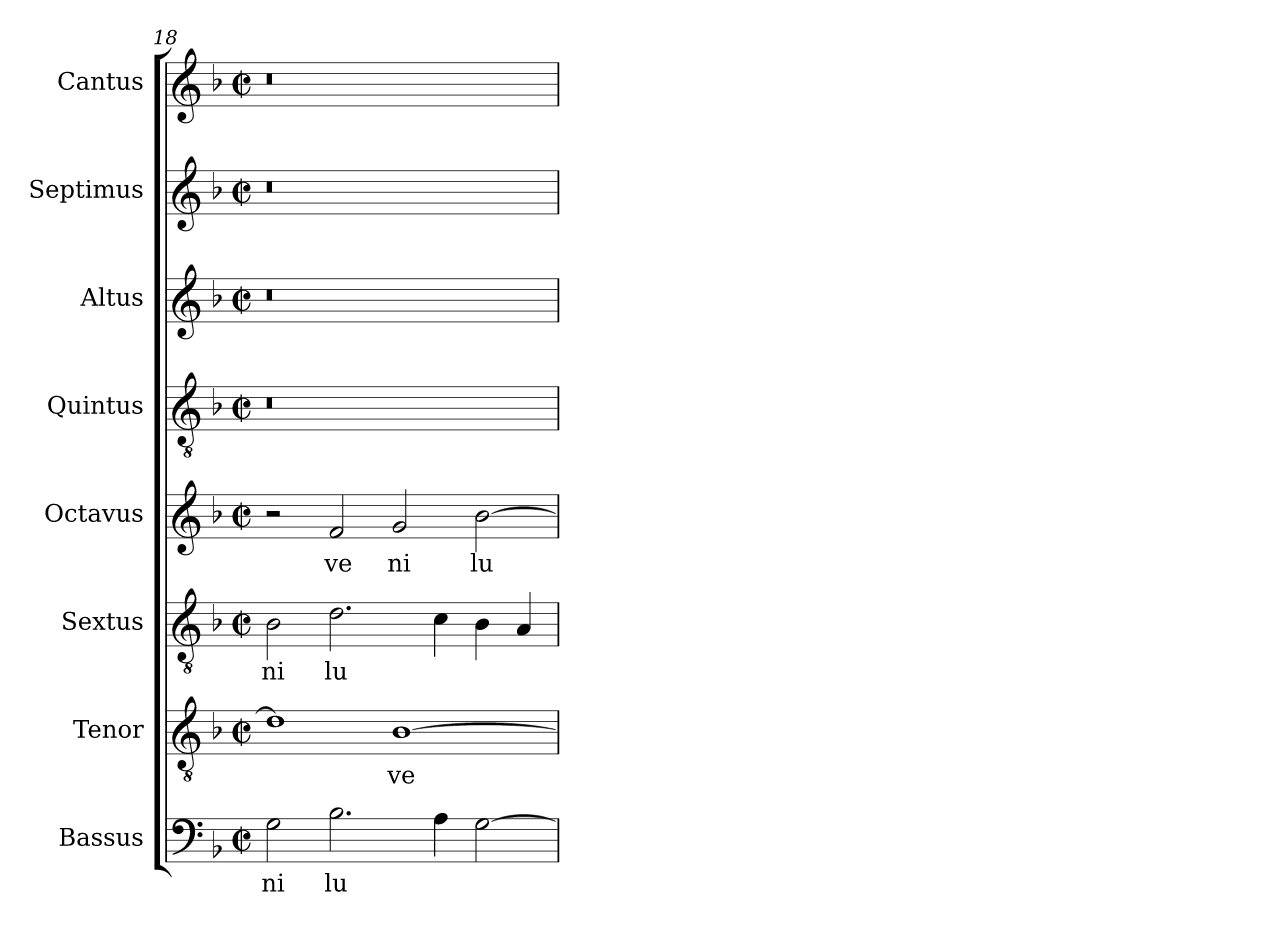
**kern	**text	**kern	**text	**kern	**text	**kern	**text	**kern	**kern	**kern	**kern
*part8	*part8	*part7	*part7	*part6	*part6	*part5	*part5	*part4	*part3	*part2	*part1
*staff8	*staff8	*staff7	*staff7	*staff6	*staff6	*staff5	*staff5	*staff4	*staff3	*staff2	*staff1
*I"Bassus	*	*I"Tenor	*	*I"Sextus	*	*I"Octavus	*	*I"Quintus	*I"Altus	*I"Septimus	*I"Cantus
*clefF4	*	*clefGv2	*	*clefGv2	*	*clefG2	*	*clefGv2	*clefG2	*clefG2	*clefG2
*k[b-]	*	*k[b-]	*	*k[b-]	*	*k[b-]	*	*k[b-]	*k[b-]	*k[b-]	*k[b-]
*F:	*	*F:	*	*F:	*	*F:	*	*F:	*F:	*F:	*F:
*M2/2	*	*M2/2	*	*M2/2	*	*M2/2	*	*M2/2	*M2/2	*M2/2	*M2/2
*met(c|)	*	*met(c|)	*	*met(c|)	*	*met(c|)	*	*met(c|)	*met(c|)	*met(c|)	*met(c|)
=18	=18	=18	=18	=18	=18	=18	=18	=18	=18	=18	=18
!	!LO:LY:b:cj	!	!	!	!LO:LY:b:cj	!	!	!	!	!	!
2G\	ni	1d]	.	2B-\	ni	2r	.	0r	0r	0r	0r
!	!LO:LY:b:cj	!	!	!	!LO:LY:b:cj	!	!LO:LY:b:cj	!	!	!	!
2.B-\	lu	.	.	2.d\	lu	2f/	ve	.	.	.	.
!	!	!	!LO:LY:b:cj	!	!	!	!LO:LY:b:cj	!	!	!	!
.	.	[>1B-	ve-	.	.	2g/	ni	.	.	.	.
4A\	.	.	.	4c\	.	.	.	.	.	.	.
!	!	!	!	!	!	!	!LO:LY:b:cj	!	!	!	!
[>2G\	.	.	.	4B-\	.	[>2b-\	lu	.	.	.	.
.	.	.	.	4A/	.	.	.	.	.	.	.
=	=	=	=	=	=	=	=	=	=	=	=
*-	*-	*-	*-	*-	*-	*-	*-	*-	*-	*-	*-
